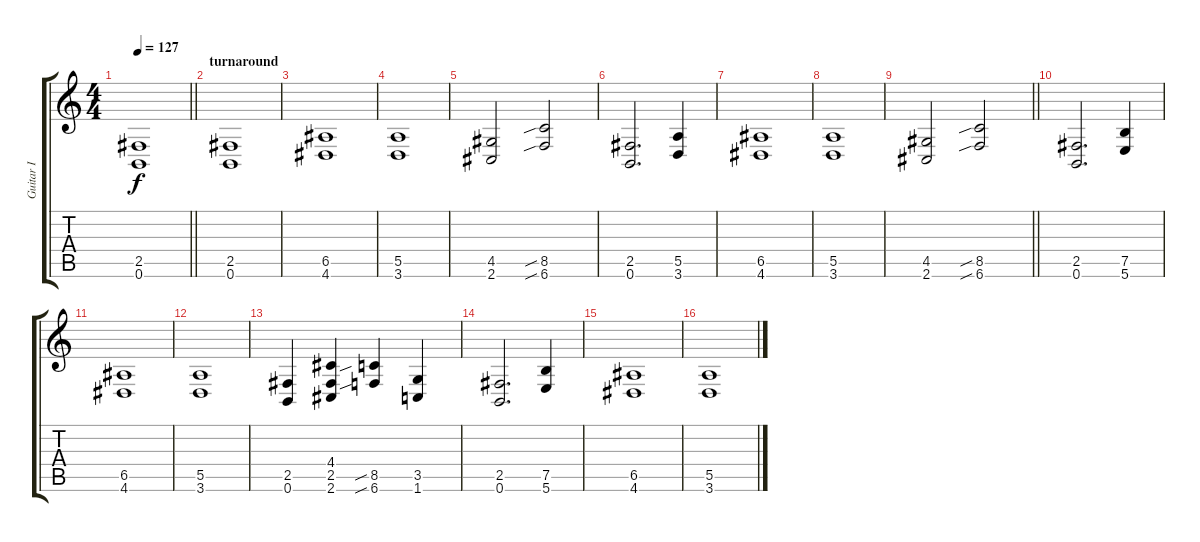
\track ("Guitar I" "Guitar I") {instrument distortionguitar}
\staff {score tabs}
\tuning (B3 Gb3 D3 A2 E2 B1) {hide}
\ts (4 4)
\section ("" "")
\tempo 127
\clef g2
\barLineRight lightlight
\ks c
(2.5 0.6).1{dy f} |
\section ("" "turnaround")
(2.5 0.6).1 |
(6.5 4.6).1 |
(5.5 3.6).1 |
(4.5 2.6).2 (8.5{sib} 6.6{sib}).2 |
(2.5 0.6).2{d} (5.5 3.6).4 |
(6.5 4.6).1 |
(5.5 3.6).1 |
\barLineRight lightlight
(4.5 2.6).2 (8.5{sib} 6.6{sib}).2 |
\section ("" "")
(2.5 0.6).2{d} (7.5 5.6).4 |
(6.5 4.6).1 |
(5.5 3.6).1 |
(2.5 0.6).4 (4.4 2.5 2.6).4 (8.5{sib} 6.6{sib}).4 (3.5 1.6).4 |
(2.5 0.6).2{d} (7.5 5.6).4 |
(6.5 4.6).1 |
(5.5 3.6).1
